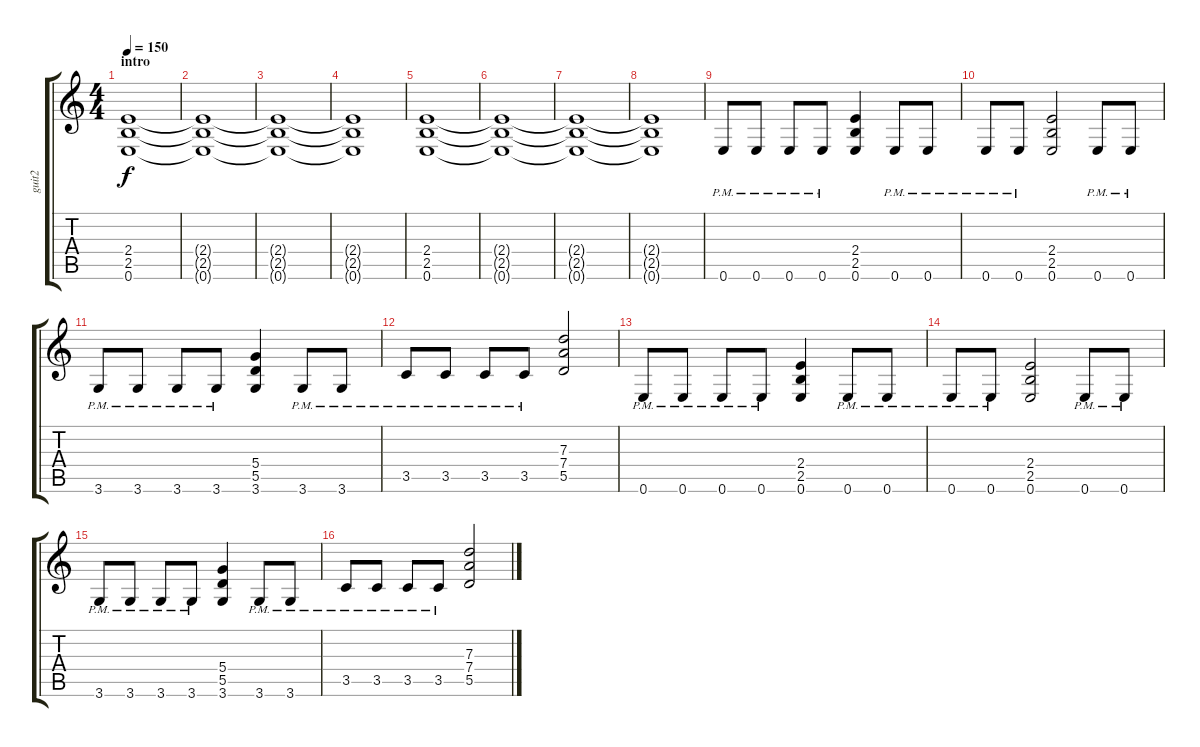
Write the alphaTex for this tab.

\track ("guit2" "guit2") {instrument distortionguitar}
\staff {score tabs}
\tuning (E4 B3 G3 D3 A2 E2) {hide}
\ts (4 4)
\section ("" "intro")
\tempo 150
\clef g2
\ks c
(2.4 2.5 0.6).1{dy f instrument distortionguitar} |
(2.4{t} 2.5{t} 0.6{t}).1 |
(2.4{t} 2.5{t} 0.6{t}).1 |
(2.4{t} 2.5{t} 0.6{t}).1 |
(2.4 2.5 0.6).1 |
(2.4{t} 2.5{t} 0.6{t}).1 |
(2.4{t} 2.5{t} 0.6{t}).1 |
(2.4{t} 2.5{t} 0.6{t}).1 |
0.6{pm}.8 0.6{pm}.8 0.6{pm}.8 0.6{pm}.8 (2.4 2.5 0.6).4 0.6{pm}.8 0.6{pm}.8 |
0.6{pm}.8 0.6{pm}.8 (2.4 2.5 0.6).2 0.6{pm}.8 0.6{pm}.8 |
3.6{pm}.8 3.6{pm}.8 3.6{pm}.8 3.6{pm}.8 (5.4 5.5 3.6).4 3.6{pm}.8 3.6{pm}.8 |
3.5{pm}.8 3.5{pm}.8 3.5{pm}.8 3.5{pm}.8 (7.3 7.4 5.5).2 |
0.6{pm}.8 0.6{pm}.8 0.6{pm}.8 0.6{pm}.8 (2.4 2.5 0.6).4 0.6{pm}.8 0.6{pm}.8 |
0.6{pm}.8 0.6{pm}.8 (2.4 2.5 0.6).2 0.6{pm}.8 0.6{pm}.8 |
3.6{pm}.8 3.6{pm}.8 3.6{pm}.8 3.6{pm}.8 (5.4 5.5 3.6).4 3.6{pm}.8 3.6{pm}.8 |
3.5{pm}.8 3.5{pm}.8 3.5{pm}.8 3.5{pm}.8 (7.3 7.4 5.5).2
